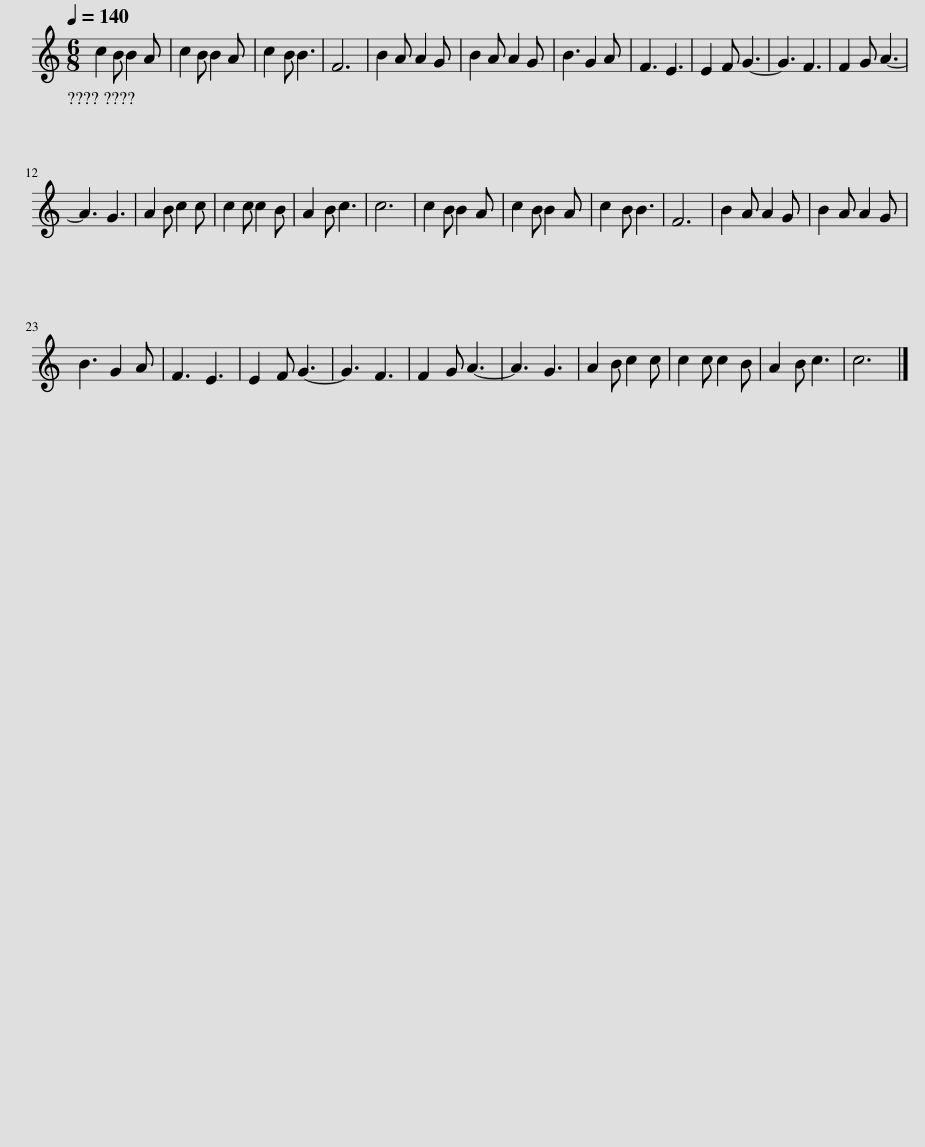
X:1
L:1/8
Q:1/4=140
M:6/8
I:linebreak $
K:C
V:1 treble
V:1
 c2 B B2 A | c2 B B2 A | c2 B B3 | F6 | B2 A A2 G | %5
 B2 A A2 G | B3 G2 A | F3 E3 | E2 F G3- | G3 F3 | %10
 F2 G A3- |$ A3 G3 | A2 B c2 c | c2 c c2 B | A2 B c3 | %15
 c6 | c2 B B2 A | c2 B B2 A | c2 B B3 | F6 | %20
 B2 A A2 G | B2 A A2 G |$ B3 G2 A | F3 E3 | E2 F G3- | %25
 G3 F3 | F2 G A3- | A3 G3 | A2 B c2 c | c2 c c2 B | %30
 A2 B c3 | c6 |] %32
